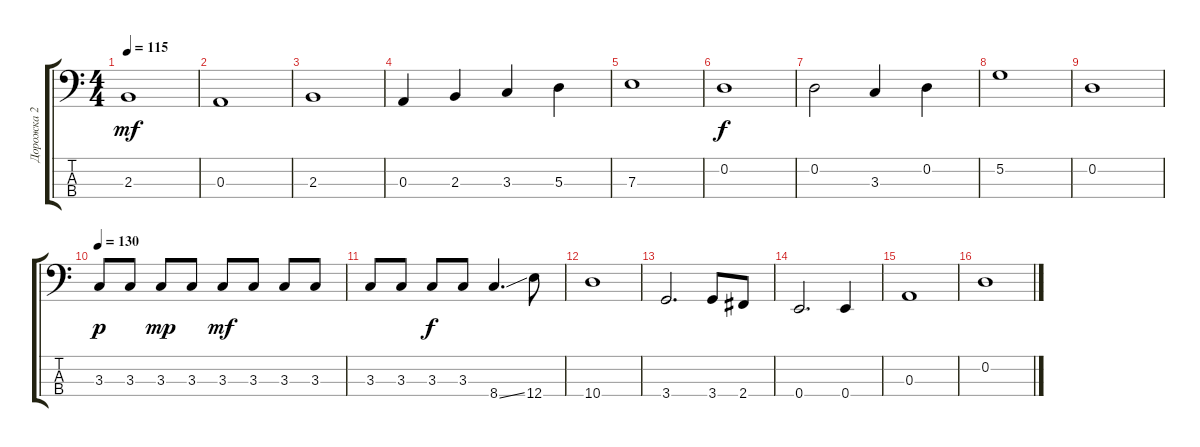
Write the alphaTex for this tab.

\track ("Дорожка 2" "Дорожка 2") {instrument electricbasspick}
\staff {score tabs}
\tuning (G2 D2 A1 E1) {hide}
\ts (4 4)
\tempo 115
\clef f4
\ks c
2.3.1{dy mf} |
0.3.1 |
2.3.1 |
0.3.4 2.3.4 3.3.4 5.3.4 |
7.3.1 |
0.2.1{dy f} |
0.2.2 3.3.4 0.2.4 |
5.2.1 |
0.2.1 |
\tempo 130
3.3.8{dy p} 3.3.8 3.3.8{dy mp} 3.3.8 3.3.8{dy mf} 3.3.8 3.3.8 3.3.8 |
3.3.8 3.3.8 3.3.8{dy f} 3.3.8 8.4{ss}.4{d} 12.4.8 |
10.4.1{volume 14} |
3.4.2{d} 3.4.8 2.4.8 |
0.4.2{d} 0.4.4 |
0.3.1 |
0.2.1
